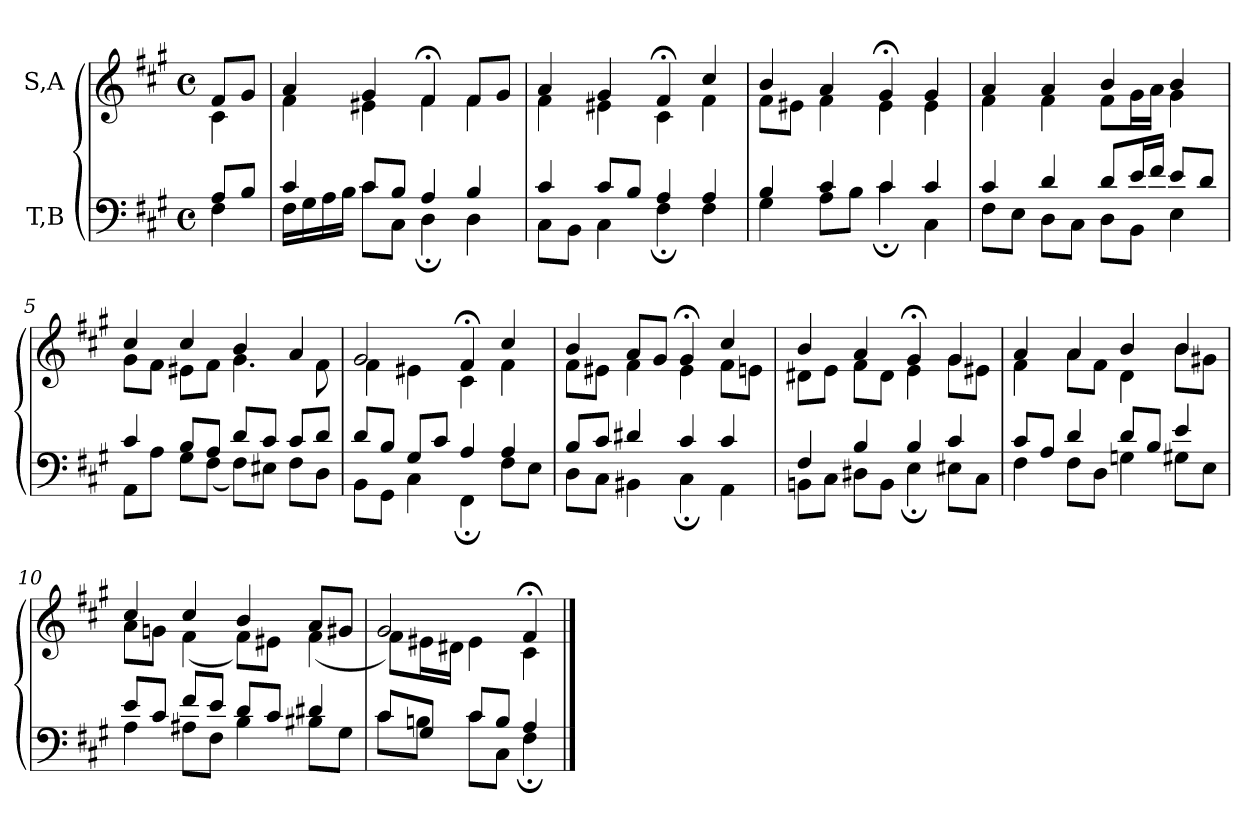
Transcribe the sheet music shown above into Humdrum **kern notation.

**kern	**kern
*part2	*part1
*staff2	*staff1
*I"T,B	*I"S,A
*clefF4	*clefG2
*k[f#c#g#]	*k[f#c#g#]
*M4/4	*M4/4
*met(c)	*met(c)
=	=
*^	*^
8AL	4F#	8f#L	4c#
8BJ	.	8g#J	.
=1	=1	=1	=1
4c#	16F#LL	4a	4f#
.	16G#	.	.
.	16A	.	.
.	16BJJ	.	.
8c#L	8c#L	4g#	4e#X
8BJ	8C#J	.	.
4A	4D;	4f#;<	4f#
4B	4D	8f#L	4f#
.	.	8g#J	.
=2	=2	=2	=2
4c#	8C#L	4a	4f#
.	8BBJ	.	.
8c#L	4C#	4g#	4e#X
8BJ	.	.	.
4A	4F#;	4f#;<	4c#
4A	4F#	4cc#	4f#
=3	=3	=3	=3
4B	4G#	4b	8f#L
.	.	.	8e#XJ
4c#	8AL	4a	4f#
.	8BJ	.	.
4c#	4c#;	4g#;<	4e#
4c#	4C#	4g#	4e#
=4	=4	=4	=4
4c#	8F#L	4a	4f#
.	8EJ	.	.
4d	8DL	4a	4f#
.	8C#J	.	.
8dL	8DL	4b	8f#L
16eL	8BBJ	.	16g#L
16f#JJ	.	.	16aJJ
8eL	4E	4b	4g#
8dJ	.	.	.
=5	=5	=5	=5
4c#	8AAL	4cc#	8g#L
.	8AJ	.	8f#J
8BL	8G#L	4cc#	8e#XL
8AJ	(<8F#J	.	8f#J
8dL	8F#L)	4b	4.g#
8c#J	8E#XJ	.	.
8c#L	8F#L	4a	.
8dJ	8DJ	.	8f#
=6	=6	=6	=6
8dL	8BBL	2g#	4f#
8BJ	8GG#J	.	.
8G#L	4C#	.	4e#X
8c#J	.	.	.
4A	4FF#;	4f#;<	4c#
4A	8F#L	4cc#	4f#
.	8EJ	.	.
=7	=7	=7	=7
8BL	8DL	4b	8f#L
8c#J	8C#J	.	8e#XJ
4d#X	4BB#X	8aL	4f#
.	.	8g#J	.
4c#	4C#;	4g#;<	4e#
4c#	4AA	4cc#	8f#L
.	.	.	8enJ
=8	=8	=8	=8
4F#	8BBnL	4b	8d#XL
.	8C#J	.	8eJ
4B	8D#XL	4a	8f#L
.	8BBJ	.	8d#J
4B	4E;	4g#;<	4e
4c#	8E#XL	4g#	8g#L
.	8C#J	.	8e#XJ
=9	=9	=9	=9
8c#L	4F#	4a	4f#
8AJ	.	.	.
4d	8F#L	4a	8aL
.	8DJ	.	8f#J
8dL	4Gn	4b	4d
8BJ	.	.	.
4e	8G#XL	4b	8bL
.	8EJ	.	8g#XJ
=10	=10	=10	=10
8eL	4A	4cc#	8aL
8c#J	.	.	8gnJ
8f#L	8A#XL	4cc#	(<4f#
8eJ	8F#J	.	.
8dL	4B	4b	8f#L)
8c#J	.	.	8e#XJ
4d#X	8B#XL	8aL	(<4f#
.	8G#J	8g#XJ	.
=11	=11	=11	=11
8c#L	8c#L	2g#	8f#L)
8G#J	8BnJ	.	16e#XL
.	.	.	16d#XJJ
8c#L	8c#L	.	4e#
8BJ	8C#J	.	.
4A	4F#;	4f#;<	4c#
*v	*v	*	*
*	*v	*v
==	==
*-	*-
